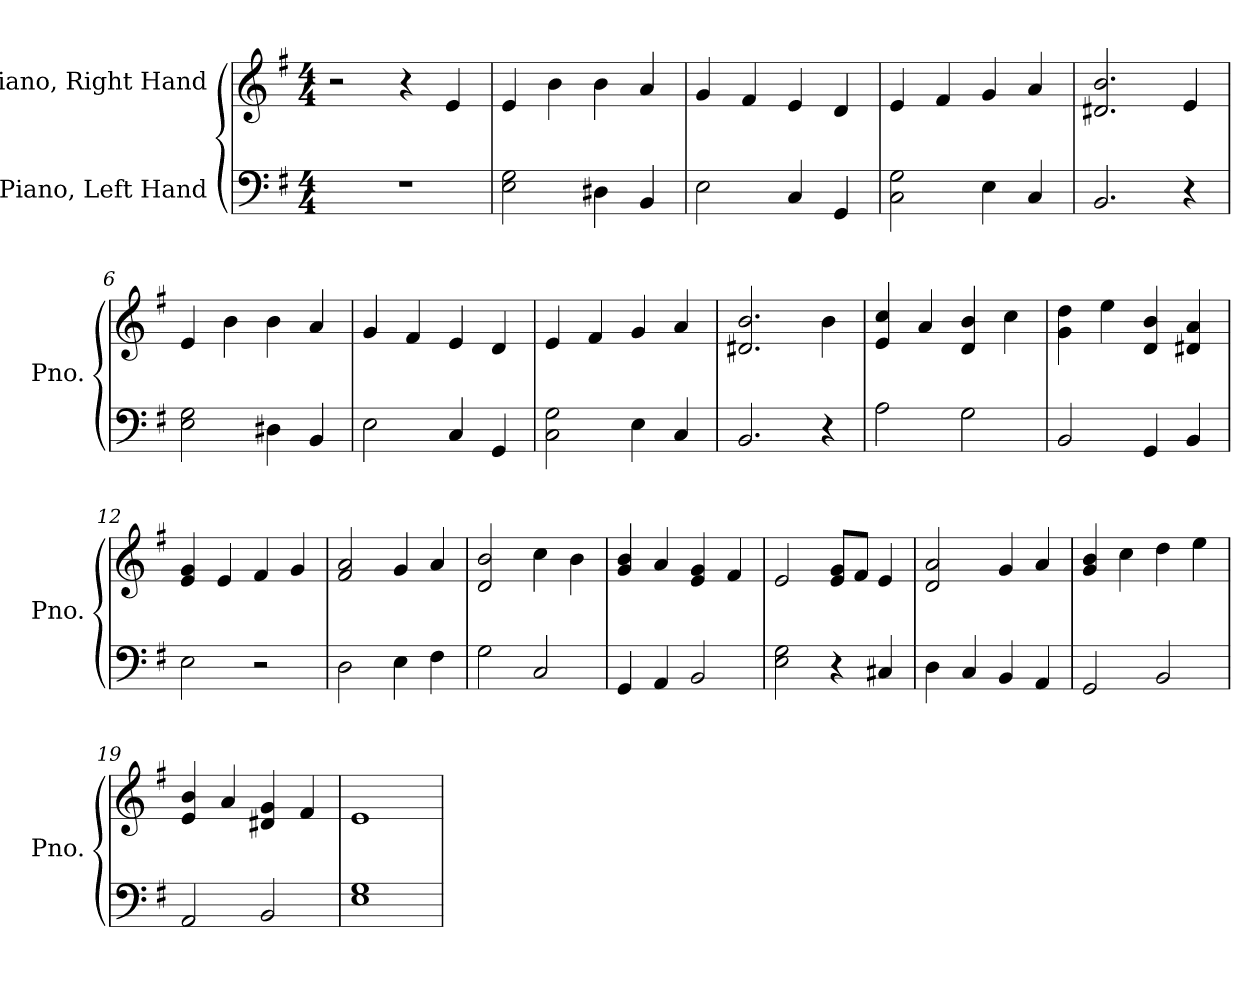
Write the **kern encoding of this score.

**kern	**kern
*part2	*part1
*staff2	*staff1
*I"Piano, Left Hand	*I"Piano, Right Hand
*I'Pno.	*I'Pno.
*clefF4	*clefG2
*k[f#]	*k[f#]
*M4/4	*M4/4
*MM132	*MM132
=1	=1
1r	2r
.	4r
.	4e/
=2	=2
2E\ 2G\	4e/
.	4b\
4D#X\	4b\
4BB/	4a/
=3	=3
2E\	4g/
.	4f#/
4C/	4e/
4GG/	4d/
=4	=4
2C\ 2G\	4e/
.	4f#/
4E\	4g/
4C/	4a/
=5	=5
2.BB/	2.d#X/ 2.b/
4r	4e/
=6	=6
2E\ 2G\	4e/
.	4b\
4D#X\	4b\
4BB/	4a/
=7	=7
2E\	4g/
.	4f#/
4C/	4e/
4GG/	4d/
!!LO:LB:g=z
=8	=8
2C\ 2G\	4e/
.	4f#/
4E\	4g/
4C/	4a/
=9	=9
2.BB/	2.d#X/ 2.b/
4r	4b\
=10	=10
2A\	4e/ 4cc/
.	4a/
2G\	4d/ 4b/
.	4cc\
=11	=11
2BB/	4g\ 4dd\
.	4ee\
4GG/	4d/ 4b/
4BB/	4d#X/ 4a/
=12	=12
2E\	4e/ 4g/
.	4e/
2r	4f#/
.	4g/
=13	=13
2D\	2f#/ 2a/
4E\	4g/
4F#\	4a/
=14	=14
2G\	2d/ 2b/
2C/	4cc\
.	4b\
=15	=15
4GG/	4g/ 4b/
4AA/	4a/
2BB/	4e/ 4g/
.	4f#/
=16	=16
2E\ 2G\	2e/
4r	8e/ 8g/L
.	8f#/J
4C#X/	4e/
!!LO:LB:g=z
=17	=17
4D\	2d/ 2a/
4C/	.
4BB/	4g/
4AA/	4a/
=18	=18
2GG/	4g/ 4b/
.	4cc\
2BB/	4dd\
.	4ee\
=19	=19
2AA/	4e/ 4b/
.	4a/
2BB/	4d#X/ 4g/
.	4f#/
=20	=20
1E 1G	1e
=	=
*-	*-
